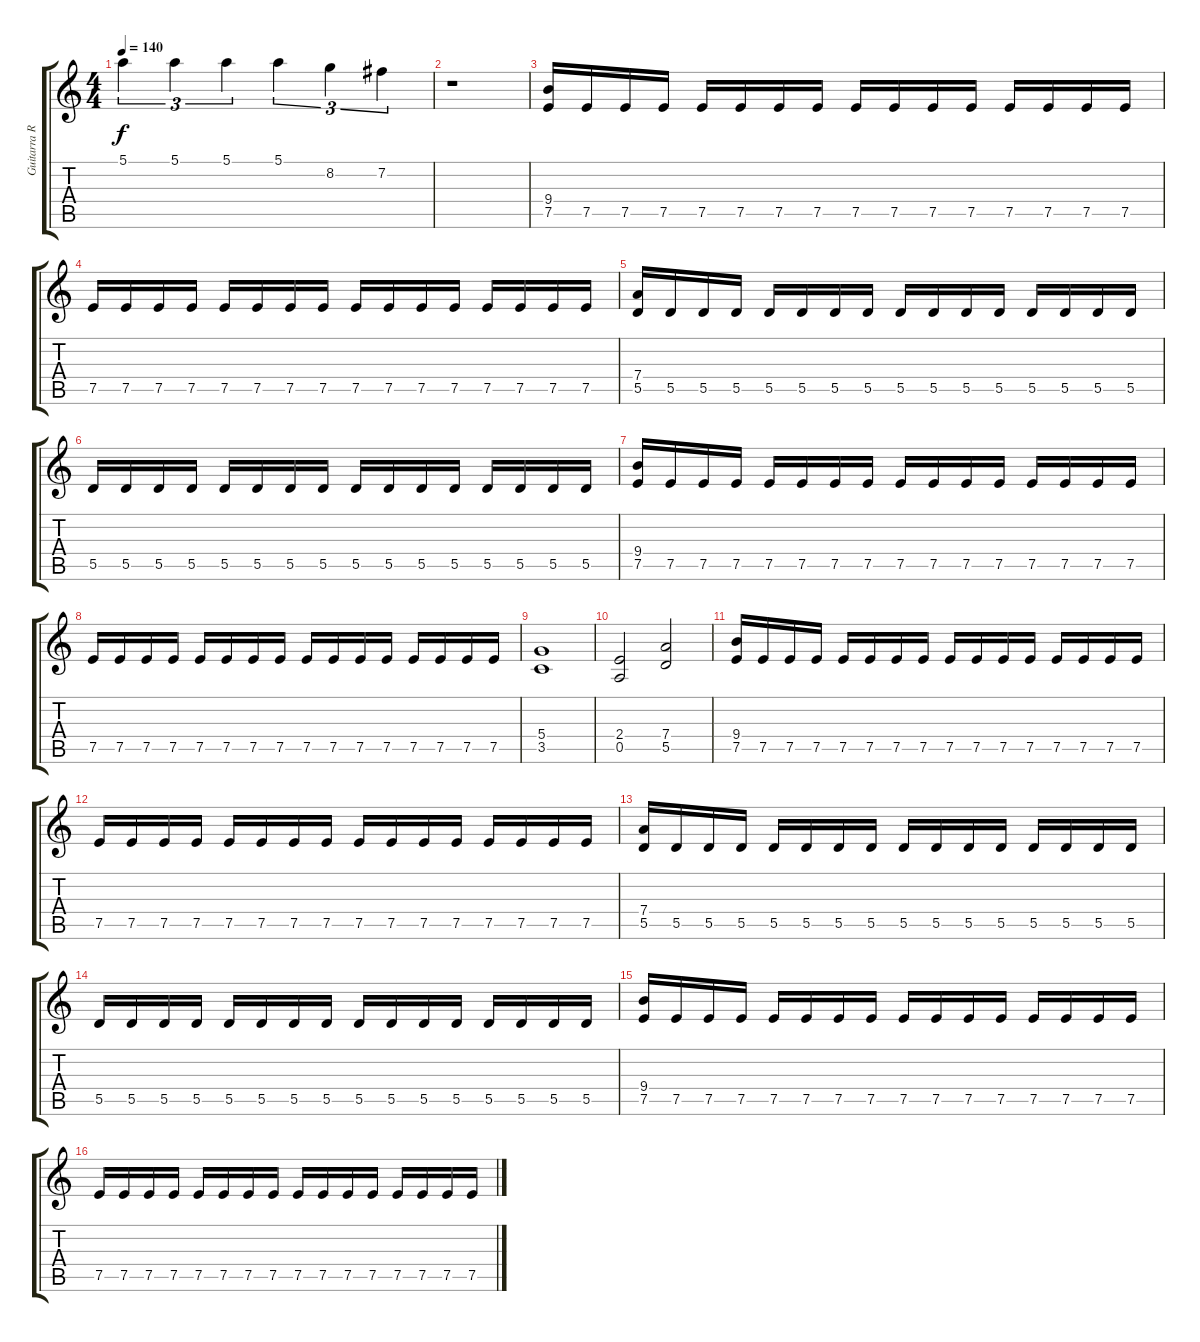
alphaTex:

\track ("Guitarra Ritmica" "Guitarra R") {instrument distortionguitar}
\staff {score tabs}
\tuning (E4 B3 G3 D3 A2 E2) {hide}
\ts (4 4)
\tempo 140
\clef g2
\ks c
5.1.4{tu (3 2) dy f} 5.1.4{tu (3 2)} 5.1.4{tu (3 2)} 5.1.4{tu (3 2)} 8.2.4{tu (3 2)} 7.2.4{tu (3 2)} |
r.1 |
(9.4 7.5).16 7.5.16 7.5.16 7.5.16 7.5.16 7.5.16 7.5.16 7.5.16 7.5.16 7.5.16 7.5.16 7.5.16 7.5.16 7.5.16 7.5.16 7.5.16 |
7.5.16 7.5.16 7.5.16 7.5.16 7.5.16 7.5.16 7.5.16 7.5.16 7.5.16 7.5.16 7.5.16 7.5.16 7.5.16 7.5.16 7.5.16 7.5.16 |
(7.4 5.5).16 5.5.16 5.5.16 5.5.16 5.5.16 5.5.16 5.5.16 5.5.16 5.5.16 5.5.16 5.5.16 5.5.16 5.5.16 5.5.16 5.5.16 5.5.16 |
5.5.16 5.5.16 5.5.16 5.5.16 5.5.16 5.5.16 5.5.16 5.5.16 5.5.16 5.5.16 5.5.16 5.5.16 5.5.16 5.5.16 5.5.16 5.5.16 |
(9.4 7.5).16 7.5.16 7.5.16 7.5.16 7.5.16 7.5.16 7.5.16 7.5.16 7.5.16 7.5.16 7.5.16 7.5.16 7.5.16 7.5.16 7.5.16 7.5.16 |
7.5.16 7.5.16 7.5.16 7.5.16 7.5.16 7.5.16 7.5.16 7.5.16 7.5.16 7.5.16 7.5.16 7.5.16 7.5.16 7.5.16 7.5.16 7.5.16 |
(5.4 3.5).1 |
(2.4 0.5).2 (7.4 5.5).2 |
(9.4 7.5).16 7.5.16 7.5.16 7.5.16 7.5.16 7.5.16 7.5.16 7.5.16 7.5.16 7.5.16 7.5.16 7.5.16 7.5.16 7.5.16 7.5.16 7.5.16 |
7.5.16 7.5.16 7.5.16 7.5.16 7.5.16 7.5.16 7.5.16 7.5.16 7.5.16 7.5.16 7.5.16 7.5.16 7.5.16 7.5.16 7.5.16 7.5.16 |
(7.4 5.5).16 5.5.16 5.5.16 5.5.16 5.5.16 5.5.16 5.5.16 5.5.16 5.5.16 5.5.16 5.5.16 5.5.16 5.5.16 5.5.16 5.5.16 5.5.16 |
5.5.16 5.5.16 5.5.16 5.5.16 5.5.16 5.5.16 5.5.16 5.5.16 5.5.16 5.5.16 5.5.16 5.5.16 5.5.16 5.5.16 5.5.16 5.5.16 |
(9.4 7.5).16 7.5.16 7.5.16 7.5.16 7.5.16 7.5.16 7.5.16 7.5.16 7.5.16 7.5.16 7.5.16 7.5.16 7.5.16 7.5.16 7.5.16 7.5.16 |
7.5.16 7.5.16 7.5.16 7.5.16 7.5.16 7.5.16 7.5.16 7.5.16 7.5.16 7.5.16 7.5.16 7.5.16 7.5.16 7.5.16 7.5.16 7.5.16
